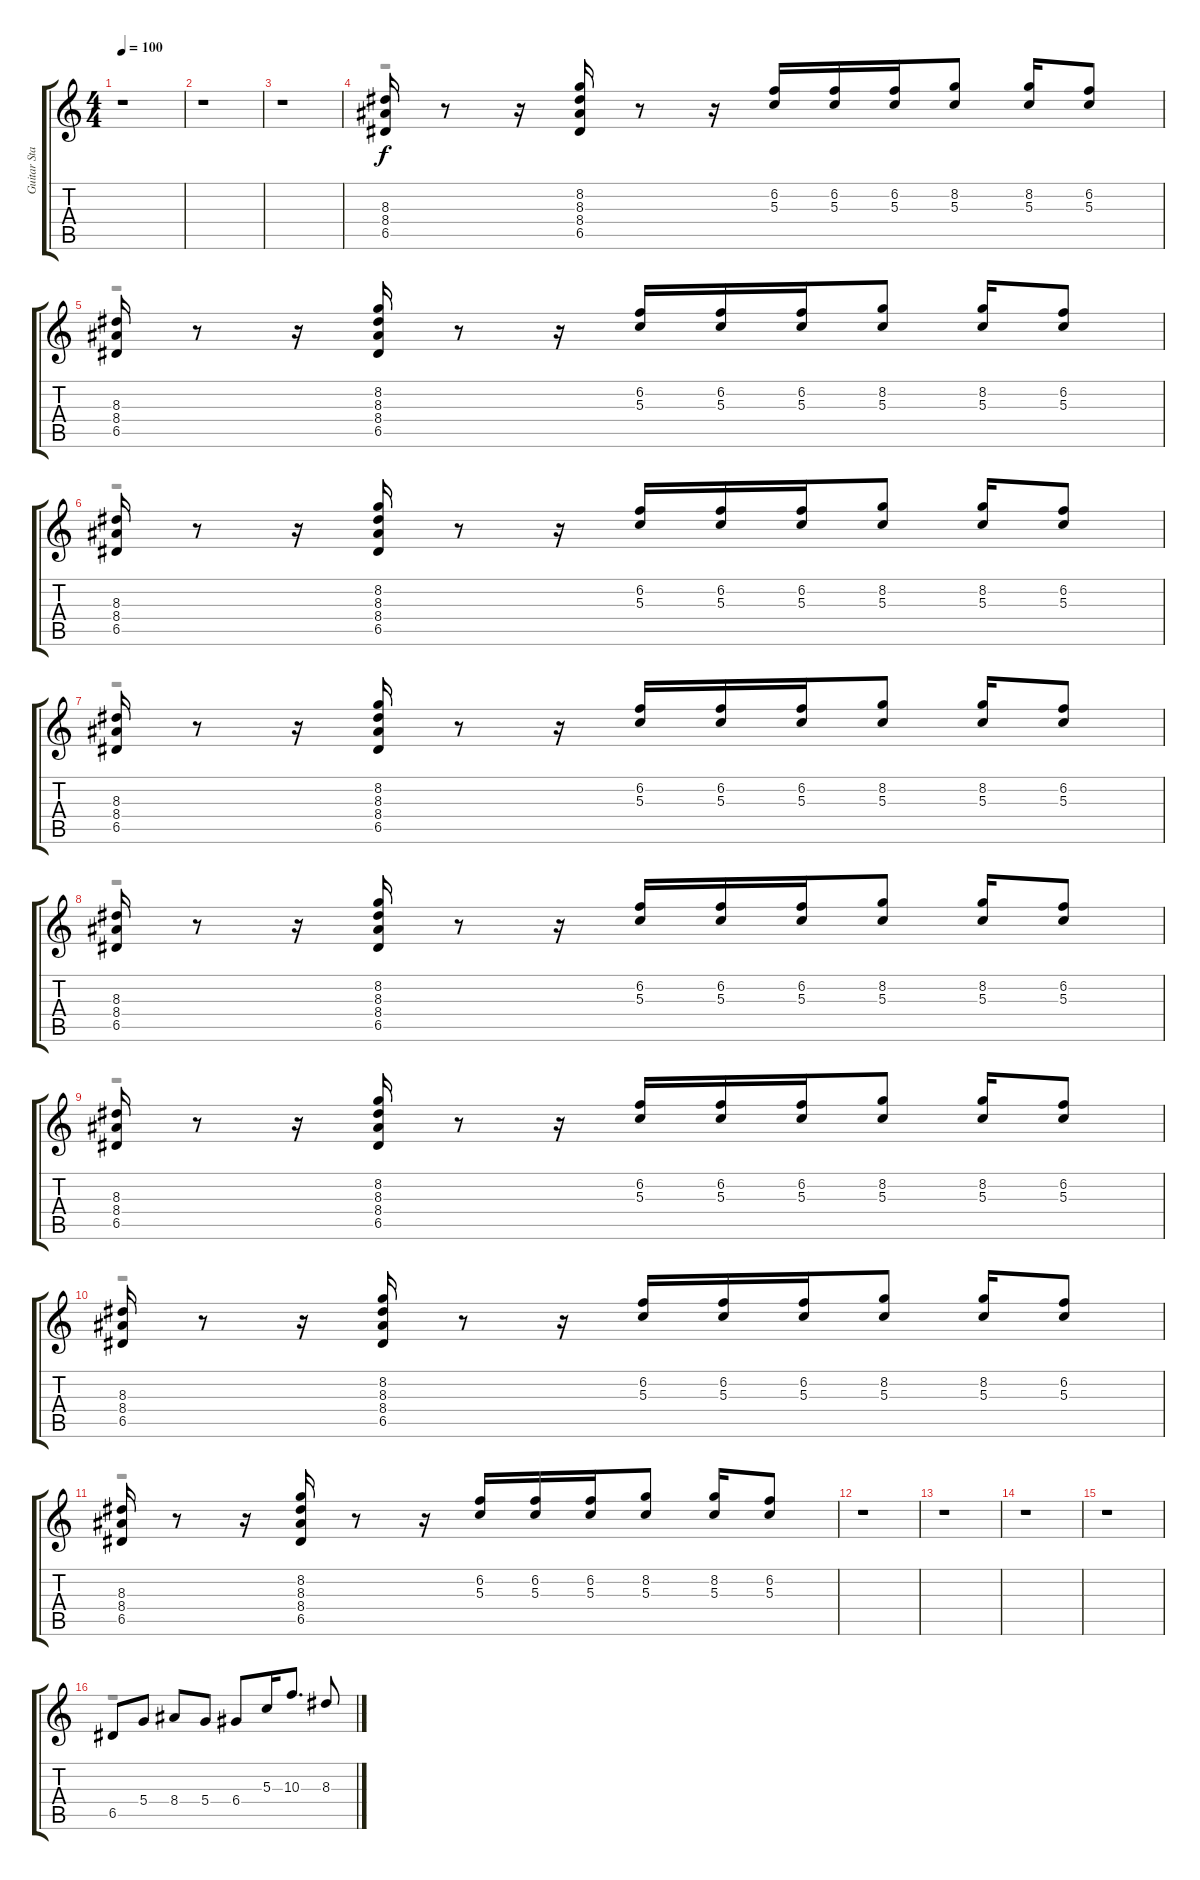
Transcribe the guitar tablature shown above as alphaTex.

\track ("Guitar Standard" "Guitar Sta") {instrument electricguitarjazz}
\staff {score tabs}
\tuning (E4 B3 G3 D3 A2 E2) {hide}
\voice
\ts (4 4)
\tempo 100
\clef g2
\ks c
r.1{dy f instrument electricguitarjazz} |
r.1 |
r.1 |
(8.3 8.4 6.5).16 r.8 r.16 (8.2 8.3 8.4 6.5).16 r.8 r.16 (6.2 5.3).16 (6.2 5.3).16 (6.2 5.3).16 (8.2 5.3).8 (8.2 5.3).16 (6.2 5.3).8 |
(8.3 8.4 6.5).16 r.8 r.16 (8.2 8.3 8.4 6.5).16 r.8 r.16 (6.2 5.3).16 (6.2 5.3).16 (6.2 5.3).16 (8.2 5.3).8 (8.2 5.3).16 (6.2 5.3).8 |
(8.3 8.4 6.5).16 r.8 r.16 (8.2 8.3 8.4 6.5).16 r.8 r.16 (6.2 5.3).16 (6.2 5.3).16 (6.2 5.3).16 (8.2 5.3).8 (8.2 5.3).16 (6.2 5.3).8 |
(8.3 8.4 6.5).16 r.8 r.16 (8.2 8.3 8.4 6.5).16 r.8 r.16 (6.2 5.3).16 (6.2 5.3).16 (6.2 5.3).16 (8.2 5.3).8 (8.2 5.3).16 (6.2 5.3).8 |
(8.3 8.4 6.5).16 r.8 r.16 (8.2 8.3 8.4 6.5).16 r.8 r.16 (6.2 5.3).16 (6.2 5.3).16 (6.2 5.3).16 (8.2 5.3).8 (8.2 5.3).16 (6.2 5.3).8 |
(8.3 8.4 6.5).16 r.8 r.16 (8.2 8.3 8.4 6.5).16 r.8 r.16 (6.2 5.3).16 (6.2 5.3).16 (6.2 5.3).16 (8.2 5.3).8 (8.2 5.3).16 (6.2 5.3).8 |
(8.3 8.4 6.5).16 r.8 r.16 (8.2 8.3 8.4 6.5).16 r.8 r.16 (6.2 5.3).16 (6.2 5.3).16 (6.2 5.3).16 (8.2 5.3).8 (8.2 5.3).16 (6.2 5.3).8 |
(8.3 8.4 6.5).16 r.8 r.16 (8.2 8.3 8.4 6.5).16 r.8 r.16 (6.2 5.3).16 (6.2 5.3).16 (6.2 5.3).16 (8.2 5.3).8 (8.2 5.3).16 (6.2 5.3).8 |
r.1 |
r.1 |
r.1 |
r.1 |
6.5.8 5.4.8 8.4.8 5.4.8 6.4.8 5.3.16 10.3.8{d} 8.3.8
\voice
\clef g2
\ottava regular
\simile none
\ks c
r.1{dy f} |
r.1 |
r.1 |
r.1 |
r.1 |
r.1 |
r.1 |
r.1 |
r.1 |
r.1 |
r.1 |
r.1 |
r.1 |
r.1 |
r.1 |
r.1
